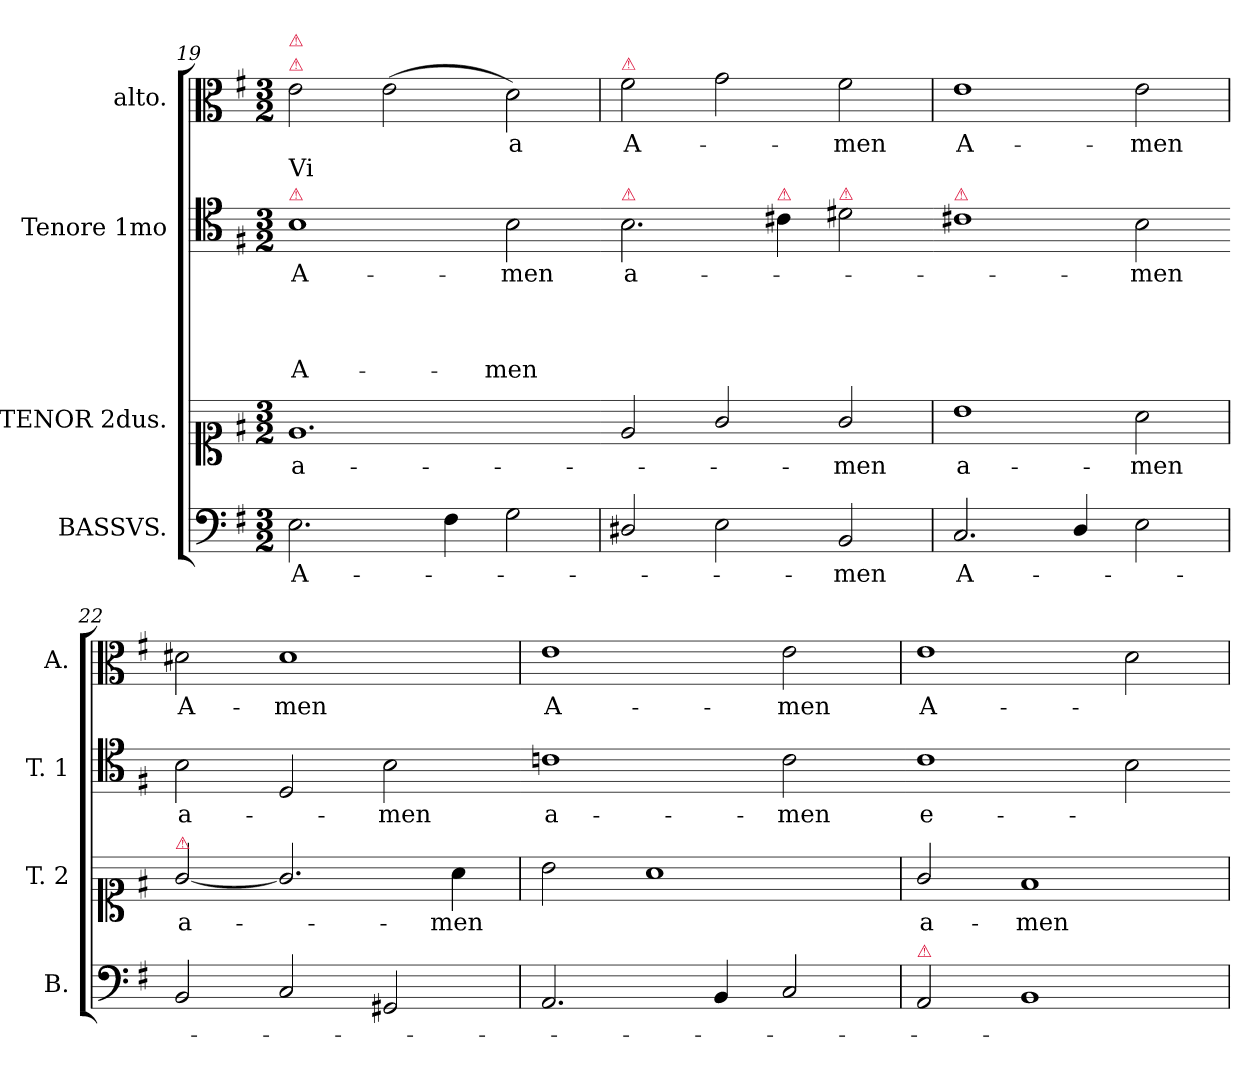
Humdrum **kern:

**kern	**text	**kern	**text	**kern	**text	**text	**text	**text	**text	**kern	**text
*part4	*part4	*part3	*part3	*part2	*part2	*part2	*part2	*part2	*part2	*part1	*part1
*staff4	*staff4	*staff3	*staff3	*staff2	*staff2	*staff2	*staff2	*staff2	*staff2	*staff1	*staff1
*I"BASSVS.	*	*I"TENOR 2dus.	*	*I"Tenore 1mo	*	*	*	*	*	*I"alto.	*
*I'B.	*	*I'T. 2	*	*I'T. 1	*	*	*	*	*	*I'A.	*
*clefF4	*	*clefC1	*	*clefC4	*	*	*	*	*	*clefC3	*
*k[f#]	*	*k[f#]	*	*k[f#]	*	*	*	*	*	*k[f#]	*
*G:	*	*G:	*	*G:	*	*	*	*	*	*G:	*
*M3/2	*	*M3/2	*	*M3/2	*	*	*	*	*	*M3/2	*
=19	=19	=19	=19	=19	=19	=19	=19	=19	=19	=19	=19
!	!	!	!	!	!	!	!	!	!	!LO:TX:a:color=crimson:t=⚠	!
!	!	!	!	!	!	!	!	!	!	!LO:TX:a:color=crimson:t=⚠	!
!	!	!	!	!LO:TX:a:color=crimson:t=⚠	!	!	!	!	!	!	!
!	!	!	!	!LO:TX:a:t=Vi	!	!	!	!	!	!	!
!	!LO:LY:i	!	!	!	!	!	!	!	!	!	!
2.E\	A-	1.e	a-	1B	A-	.	.	.	A-	2e\	.
.	.	.	.	.	.	.	.	.	.	(2e\	.
4F#\	.	.	.	.	.	.	.	.	.	.	.
2G\	.	.	.	2B\	-men	.	.	.	-men	2d\)	a
=20	=20	=20-	=20	=20-	=20	=20	=20	=20	=20	=20	=20
!	!	!	!	!	!	!	!	!	!	!LO:TX:a:color=crimson:t=⚠	!
!	!	!	!	!LO:TX:a:color=crimson:t=⚠	!	!	!	!	!	!	!
2D#X/	.	2e/	.	2.B\	a-	.	.	.	.	2f#\	A-
2E\	.	2g/	.	.	.	.	.	.	.	2g\	.
!	!	!	!	!LO:TX:a:color=crimson:t=⚠	!	!	!	!	!	!	!
.	.	.	.	4c#X\	.	.	.	.	.	.	.
!	!	!	!	!LO:TX:a:color=crimson:t=⚠	!	!	!	!	!	!	!
!	!LO:LY:i	!	!	!	!	!	!	!	!	!	!
2BB/	-men	2g/	-men	2d#X\	.	.	.	.	.	2f#\	-men
=21	=21	=21	=21	=21-	=21	=21	=21	=21	=21	=21	=21
!	!	!	!	!LO:TX:a:color=crimson:t=⚠	!	!	!	!	!	!	!
!	!LO:LY:i	!	!LO:LY:i	!	!	!	!	!	!	!	!LO:LY:i
2.C/	A-	1b	a-	1c#X	.	.	.	.	.	1e	A-
4D/	.	.	.	.	.	.	.	.	.	.	.
!	!	!	!LO:LY:i	!	!	!	!	!	!	!	!LO:LY:i
2E\	.	2a\	-men	2B\	-men	.	.	.	.	2e\	-men
=22	=22	=22	=22	=22-	=22	=22	=22	=22	=22	=22	=22
!	!	!LO:TX:a:color=crimson:t=⚠	!	!	!	!	!	!	!	!	!
!	!	!	!	!	!LO:LY:i	!	!	!	!	!	!LO:LY:i
2BB/	.	[2g/	a-	2B\	a-	.	.	.	.	2d#X\	A-
!	!	!	!	!	!	!	!	!	!	!	!LO:LY:i
2C/	.	2.g/]	.	2D/	.	.	.	.	.	1d#	-men
!	!	!	!	!	!LO:LY:i	!	!	!	!	!	!
2GG#X/	.	.	.	2B\	-men	.	.	.	.	.	.
.	.	4a\	-men	.	.	.	.	.	.	.	.
=23	=23	=23	=23	=23-	=23	=23	=23	=23	=23	=23	=23
!	!	!	!	!	!LO:LY:i	!	!	!	!	!	!LO:LY:i
2.AA/	.	2b\	.	1cn	a-	.	.	.	.	1e	A-
.	.	1a	.	.	.	.	.	.	.	.	.
4BB/	.	.	.	.	.	.	.	.	.	.	.
!	!	!	!	!	!LO:LY:i	!	!	!	!	!	!LO:LY:i
2C/	.	.	.	2c\	-men	.	.	.	.	2e\	-men
=24	=24	=24	=24	=24-	=24	=24	=24	=24	=24	=24	=24
!LO:TX:a:color=crimson:t=⚠	!	!	!	!	!	!	!	!	!	!	!
!	!	!	!LO:LY:i	!	!LO:LY:i	!	!	!	!	!	!LO:LY:i
2AA/	.	2g/	a-	1c	e-	.	.	.	.	1e	A-
!	!	!	!LO:LY:i	!	!	!	!	!	!	!	!
1BB	.	1f#	-men	.	.	.	.	.	.	.	.
.	.	.	.	2B\	.	.	.	.	.	2d\	.
=	=	=	=	=-	=	=	=	=	=	=	=
*-	*-	*-	*-	*-	*-	*-	*-	*-	*-	*-	*-
